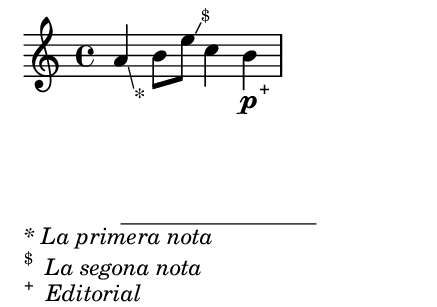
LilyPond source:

%% Generated by lilypond-book
%% Options: [exampleindent=10.16\mm,indent=0\mm,line-width=160\mm,paper-height=845.047\pt,paper-width=597.508\pt,papersize="a8landscape",quote]
\include "lilypond-book-preamble.ly"


% ****************************************************************
% Start cut-&-pastable-section
% ****************************************************************

#(ly:set-option 'eps-box-padding 3.000000)



\paper {
  #(set-paper-size "a8landscape")
  indent = 0\mm
}

\layout {
  
}




% ****************************************************************
% ly snippet:
% ****************************************************************
\sourcefileline 1610
\book {
  \header { tagline = ##f }
  \relative c' {
    \footnote "*" #'(0.5 . -2) \markup { \italic "* La primera nota" } a'4
    b8
    \footnote \markup { \super "$" } #'(0.5 . 1)
      \markup { \super "$" \italic " La segona nota" } e
    c4
    \once \override Score.Footnote.annotation-line = ##f
    b-\footnote \markup \tiny "+" #'(0.1 . 0.1)
      \markup { \super "+" \italic " Editorial" } \p
  }
}


% ****************************************************************
% end ly snippet
% ****************************************************************
